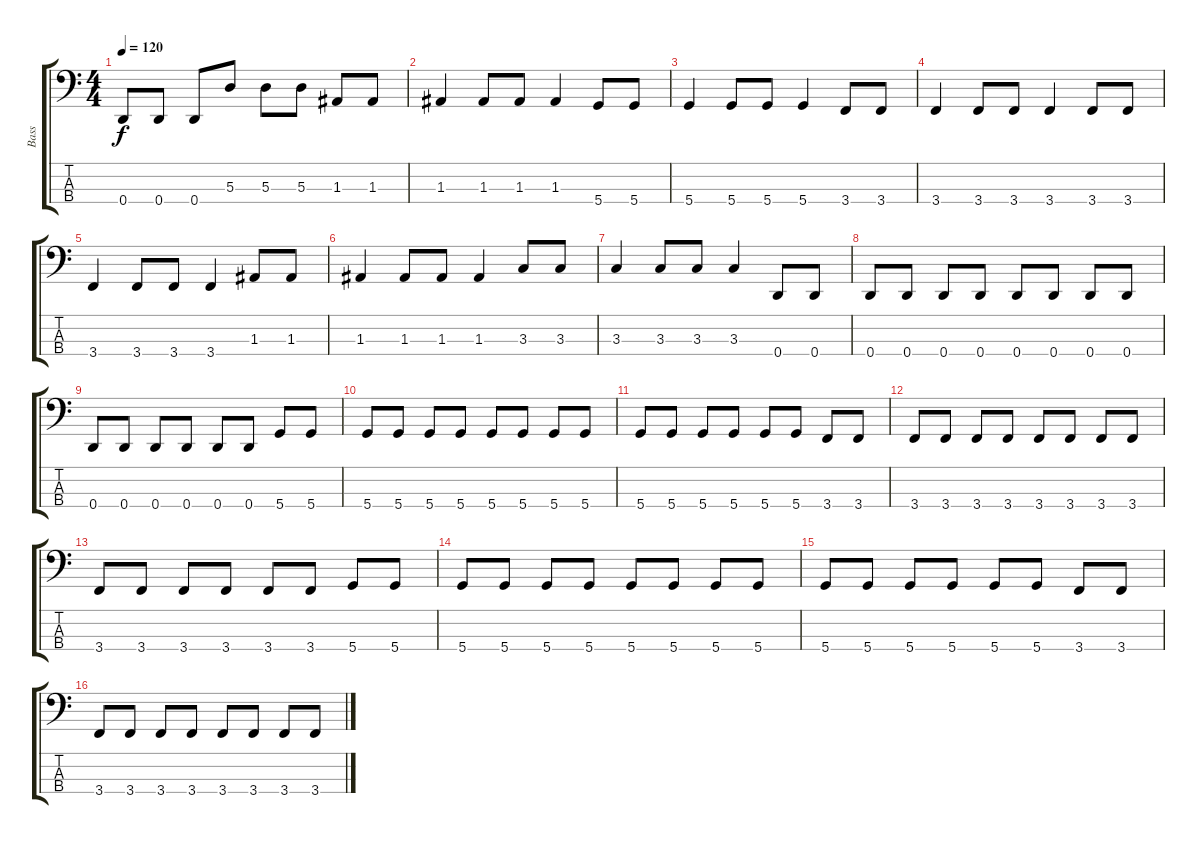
\track ("Bass" "Bass") {instrument electricbassfinger}
\staff {score tabs}
\tuning (G2 D2 A1 D1) {hide}
\ts (4 4)
\tempo 120
\clef f4
\ks c
0.4.8{dy f} 0.4.8 0.4.8 5.3.8 5.3.8 5.3.8 1.3.8 1.3.8 |
1.3.4 1.3.8 1.3.8 1.3.4 5.4.8 5.4.8 |
5.4.4 5.4.8 5.4.8 5.4.4 3.4.8 3.4.8 |
3.4.4 3.4.8 3.4.8 3.4.4 3.4.8 3.4.8 |
3.4.4 3.4.8 3.4.8 3.4.4 1.3.8 1.3.8 |
1.3.4 1.3.8 1.3.8 1.3.4 3.3.8 3.3.8 |
3.3.4 3.3.8 3.3.8 3.3.4 0.4.8 0.4.8 |
0.4.8 0.4.8 0.4.8 0.4.8 0.4.8 0.4.8 0.4.8 0.4.8 |
0.4.8 0.4.8 0.4.8 0.4.8 0.4.8 0.4.8 5.4.8 5.4.8 |
5.4.8 5.4.8 5.4.8 5.4.8 5.4.8 5.4.8 5.4.8 5.4.8 |
5.4.8 5.4.8 5.4.8 5.4.8 5.4.8 5.4.8 3.4.8 3.4.8 |
3.4.8 3.4.8 3.4.8 3.4.8 3.4.8 3.4.8 3.4.8 3.4.8 |
3.4.8 3.4.8 3.4.8 3.4.8 3.4.8 3.4.8 5.4.8 5.4.8 |
5.4.8 5.4.8 5.4.8 5.4.8 5.4.8 5.4.8 5.4.8 5.4.8 |
5.4.8 5.4.8 5.4.8 5.4.8 5.4.8 5.4.8 3.4.8 3.4.8 |
3.4.8 3.4.8 3.4.8 3.4.8 3.4.8 3.4.8 3.4.8 3.4.8
